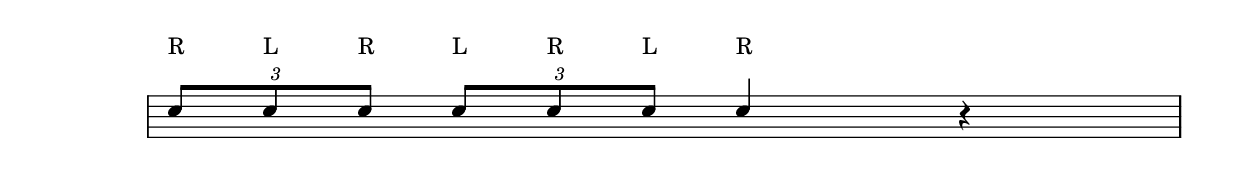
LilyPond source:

\version "2.22.1"

rudiment = \drummode {
  \tuplet 3/2 { sn8^"R" sn8^"L" sn8^"R" }
  \tuplet 3/2 { sn8^"L" sn8^"R" sn8^"L" } sn4^"R" r4
}

\score {
  <<
    \new DrumStaff <<
      \new DrumVoice {
        \override Score.SystemStartBar.collapse-height = #-inf.0
        \omit Staff.TimeSignature
        \omit Staff.Clef
        \override TextScript.Y-offset = 6
        \stemUp
        \rudiment
      }
    >>
  >>

  \layout {
    ragged-last = ##f
  }
}